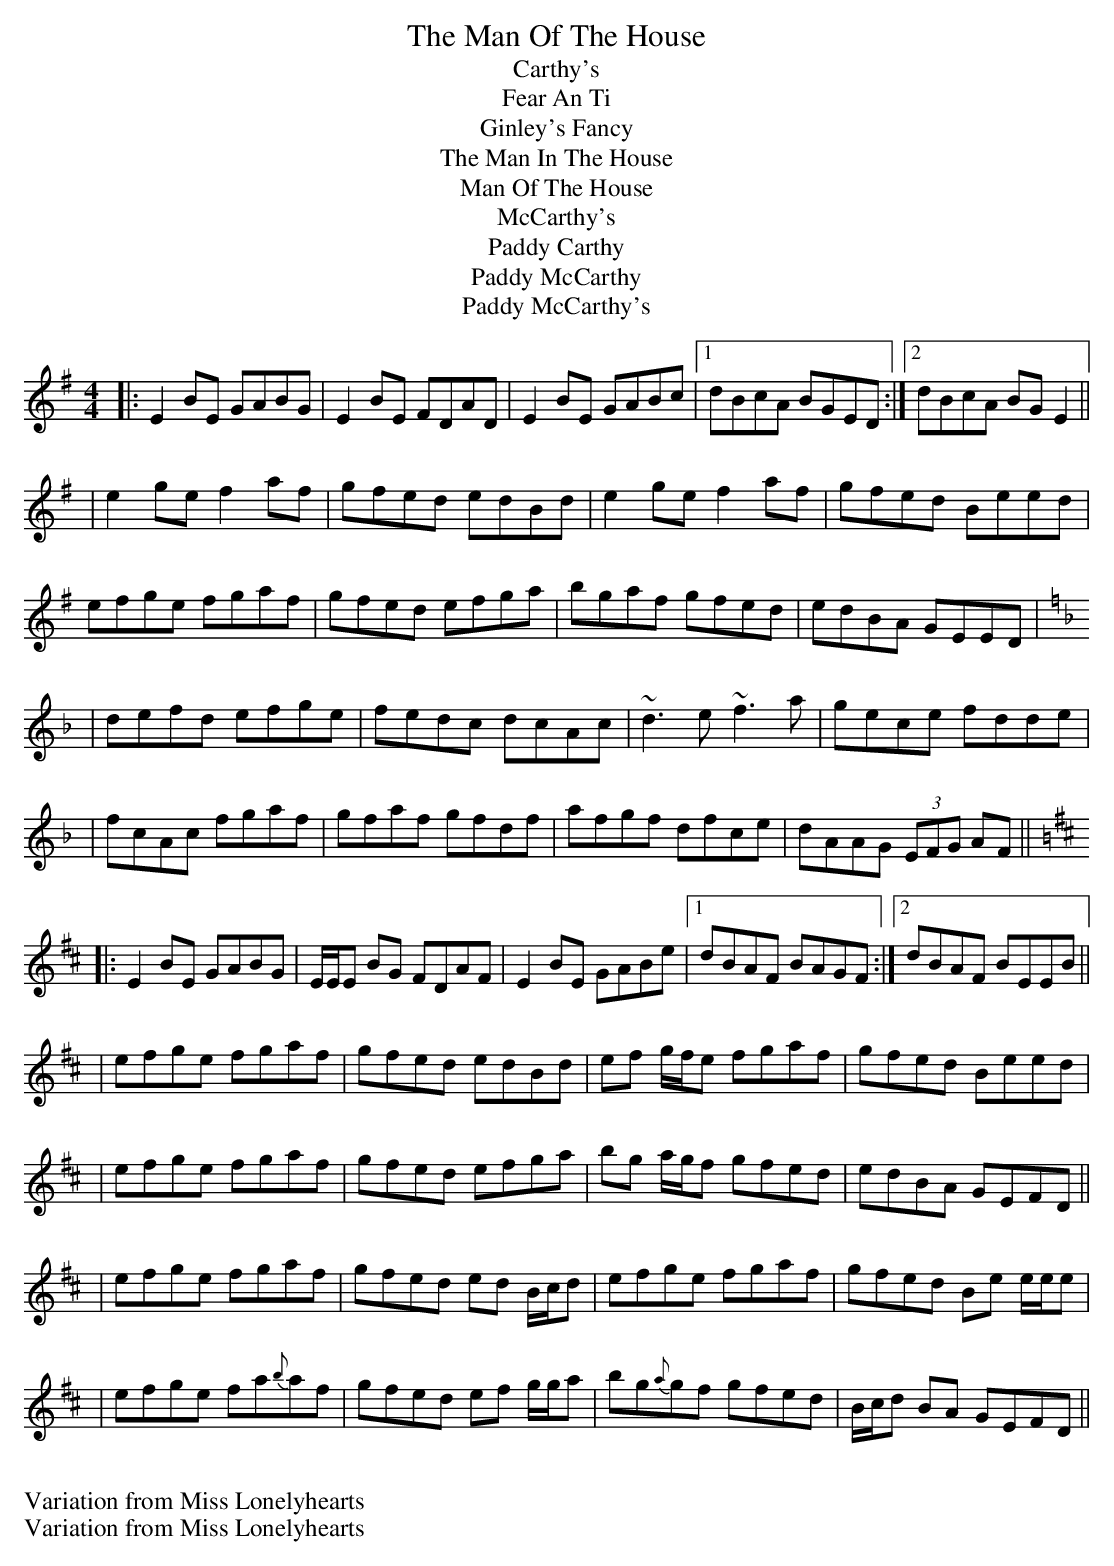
X:1
T:Man Of The House, The
T:Carthy's
T:Fear An Ti
T:Ginley's Fancy
T:Man In The House, The
T:Man Of The House
T:McCarthy's
T:Paddy Carthy
T:Paddy McCarthy
T:Paddy McCarthy's
M:4/4
L:1/8
K:Emin
|:E2BE GABG|E2BE FDAD|E2BE GABc|1dBcA BGED:|2dBcA BGE2||
|e2ge f2af|gfed edBd|e2ge f2af|gfed Beed|
efge fgaf|gfed efga|bgaf gfed|edBA GEED|
W:Variation from Miss Lonelyhearts
K: Dm
| defd efge | fedc dcAc | ~d3 e ~f3 a | gece fdde |
| fcAc fgaf | gfaf gfdf | afgf dfce | dAAG (3EFG AF ||
W:Variation from Miss Lonelyhearts
K: E Dor
|: E2 BE GABG | E/E/E BG FDAF | E2 BE GABe |1 dBAF BAGF :|2 dBAF BEEB ||
| efge fgaf | gfed edBd | ef g/f/e fgaf | gfed Beed |
| efge fgaf | gfed efga | bg a/g/f gfed | edBA GEFD ||
| efge fgaf | gfed ed B/c/d | efge fgaf | gfed Be e/e/e |
| efge fa{b}af | gfed ef g/g/a | bg{a}gf gfed | B/c/d BA GEFD ||
